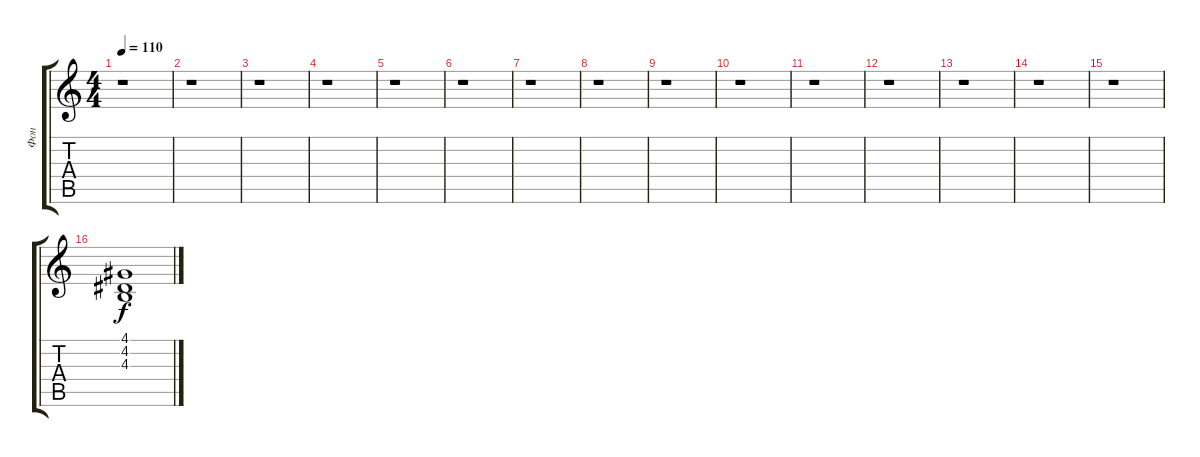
\track ("Фон" "Фон") {instrument stringensemble1}
\staff {score tabs}
\tuning (E4 B3 G3 D3 A2 E2) {hide}
\ts (4 4)
\tempo 110
\clef g2
\ks c
r.1{dy f} |
r.1 |
r.1 |
r.1 |
r.1 |
r.1 |
r.1 |
r.1 |
r.1 |
r.1 |
r.1 |
r.1 |
r.1 |
r.1 |
r.1 |
(4.1 4.2 4.3).1
